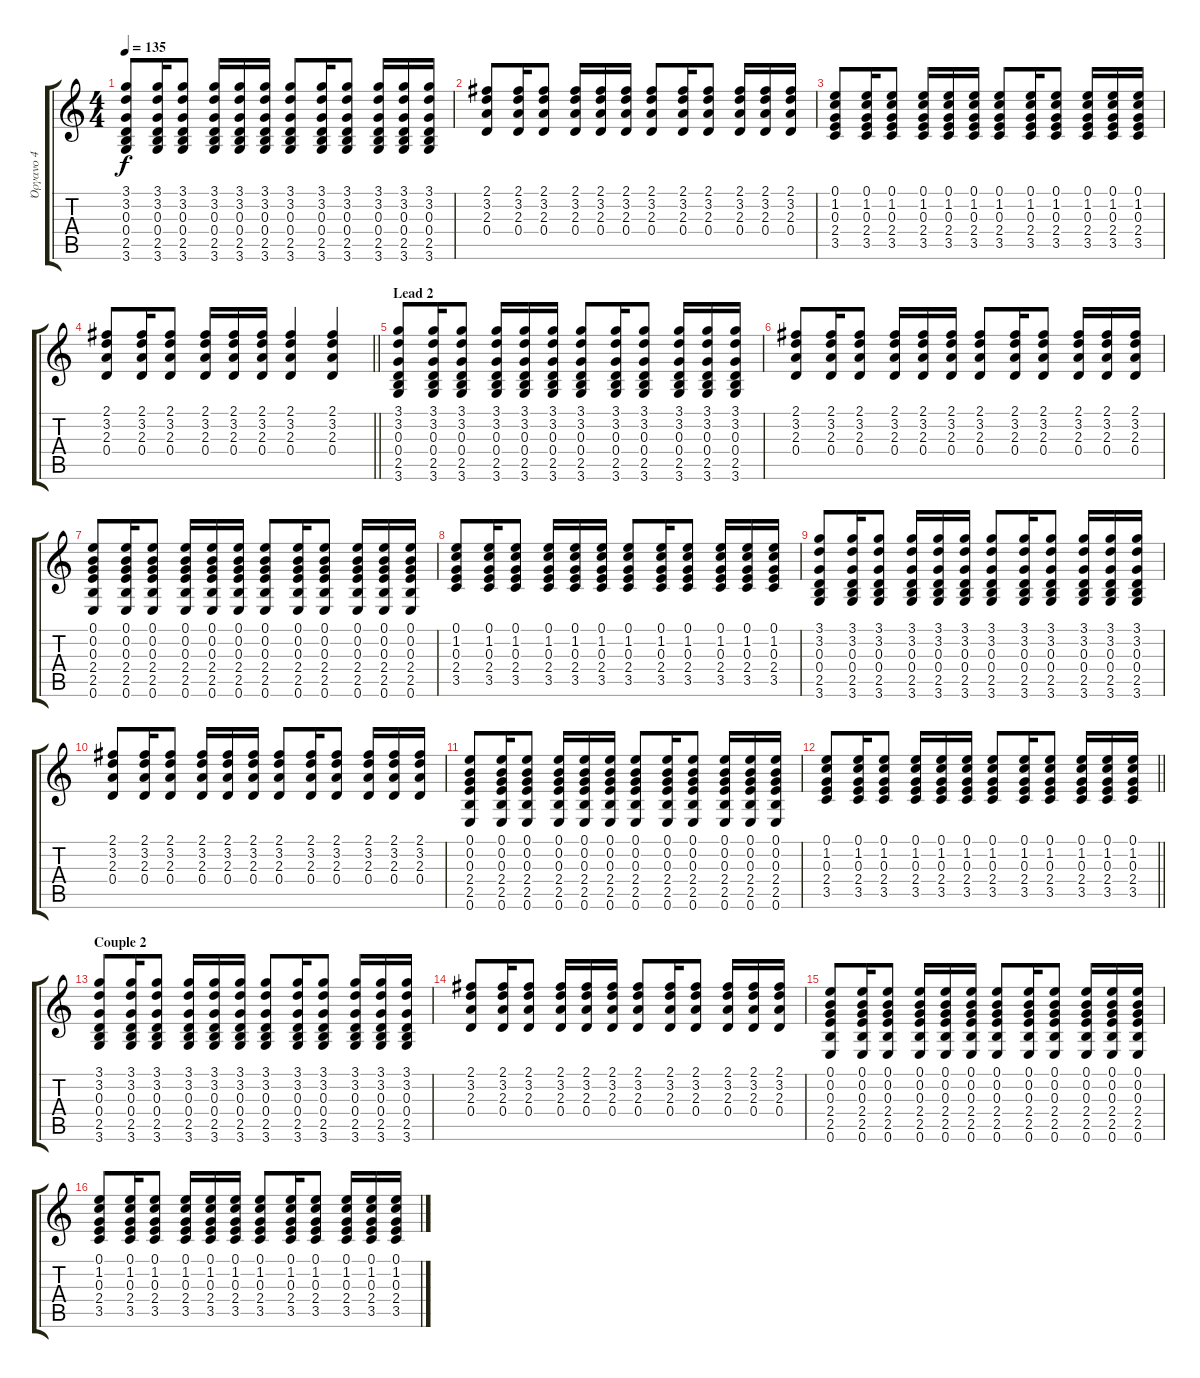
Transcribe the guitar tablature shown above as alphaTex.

\track ("Όργανο 4" "Όργανο 4") {instrument acousticguitarsteel}
\staff {score tabs}
\tuning (E4 B3 G3 D3 A2 E2) {hide}
\ts (4 4)
\tempo 135
\clef g2
\ks c
(3.1 3.2 0.3 0.4 2.5 3.6).8{dy f} (3.1 3.2 0.3 0.4 2.5 3.6).16 (3.1 3.2 0.3 0.4 2.5 3.6).8 (3.1 3.2 0.3 0.4 2.5 3.6).16 (3.1 3.2 0.3 0.4 2.5 3.6).16 (3.1 3.2 0.3 0.4 2.5 3.6).16 (3.1 3.2 0.3 0.4 2.5 3.6).8 (3.1 3.2 0.3 0.4 2.5 3.6).16 (3.1 3.2 0.3 0.4 2.5 3.6).8 (3.1 3.2 0.3 0.4 2.5 3.6).16 (3.1 3.2 0.3 0.4 2.5 3.6).16 (3.1 3.2 0.3 0.4 2.5 3.6).16 |
(2.1 3.2 2.3 0.4).8 (2.1 3.2 2.3 0.4).16 (2.1 3.2 2.3 0.4).8 (2.1 3.2 2.3 0.4).16 (2.1 3.2 2.3 0.4).16 (2.1 3.2 2.3 0.4).16 (2.1 3.2 2.3 0.4).8 (2.1 3.2 2.3 0.4).16 (2.1 3.2 2.3 0.4).8 (2.1 3.2 2.3 0.4).16 (2.1 3.2 2.3 0.4).16 (2.1 3.2 2.3 0.4).16 |
(0.1 1.2 0.3 2.4 3.5).8 (0.1 1.2 0.3 2.4 3.5).16 (0.1 1.2 0.3 2.4 3.5).8 (0.1 1.2 0.3 2.4 3.5).16 (0.1 1.2 0.3 2.4 3.5).16 (0.1 1.2 0.3 2.4 3.5).16 (0.1 1.2 0.3 2.4 3.5).8 (0.1 1.2 0.3 2.4 3.5).16 (0.1 1.2 0.3 2.4 3.5).8 (0.1 1.2 0.3 2.4 3.5).16 (0.1 1.2 0.3 2.4 3.5).16 (0.1 1.2 0.3 2.4 3.5).16 |
\barLineRight lightlight
(2.1 3.2 2.3 0.4).8 (2.1 3.2 2.3 0.4).16 (2.1 3.2 2.3 0.4).8 (2.1 3.2 2.3 0.4).16 (2.1 3.2 2.3 0.4).16 (2.1 3.2 2.3 0.4).16 (2.1 3.2 2.3 0.4).4 (2.1 3.2 2.3 0.4).4 |
\section ("" "Lead 2")
(3.1 3.2 0.3 0.4 2.5 3.6).8 (3.1 3.2 0.3 0.4 2.5 3.6).16 (3.1 3.2 0.3 0.4 2.5 3.6).8 (3.1 3.2 0.3 0.4 2.5 3.6).16 (3.1 3.2 0.3 0.4 2.5 3.6).16 (3.1 3.2 0.3 0.4 2.5 3.6).16 (3.1 3.2 0.3 0.4 2.5 3.6).8 (3.1 3.2 0.3 0.4 2.5 3.6).16 (3.1 3.2 0.3 0.4 2.5 3.6).8 (3.1 3.2 0.3 0.4 2.5 3.6).16 (3.1 3.2 0.3 0.4 2.5 3.6).16 (3.1 3.2 0.3 0.4 2.5 3.6).16 |
(2.1 3.2 2.3 0.4).8 (2.1 3.2 2.3 0.4).16 (2.1 3.2 2.3 0.4).8 (2.1 3.2 2.3 0.4).16 (2.1 3.2 2.3 0.4).16 (2.1 3.2 2.3 0.4).16 (2.1 3.2 2.3 0.4).8 (2.1 3.2 2.3 0.4).16 (2.1 3.2 2.3 0.4).8 (2.1 3.2 2.3 0.4).16 (2.1 3.2 2.3 0.4).16 (2.1 3.2 2.3 0.4).16 |
(0.1 0.2 0.3 2.4 2.5 0.6).8 (0.1 0.2 0.3 2.4 2.5 0.6).16 (0.1 0.2 0.3 2.4 2.5 0.6).8 (0.1 0.2 0.3 2.4 2.5 0.6).16 (0.1 0.2 0.3 2.4 2.5 0.6).16 (0.1 0.2 0.3 2.4 2.5 0.6).16 (0.1 0.2 0.3 2.4 2.5 0.6).8 (0.1 0.2 0.3 2.4 2.5 0.6).16 (0.1 0.2 0.3 2.4 2.5 0.6).8 (0.1 0.2 0.3 2.4 2.5 0.6).16 (0.1 0.2 0.3 2.4 2.5 0.6).16 (0.1 0.2 0.3 2.4 2.5 0.6).16 |
(0.1 1.2 0.3 2.4 3.5).8 (0.1 1.2 0.3 2.4 3.5).16 (0.1 1.2 0.3 2.4 3.5).8 (0.1 1.2 0.3 2.4 3.5).16 (0.1 1.2 0.3 2.4 3.5).16 (0.1 1.2 0.3 2.4 3.5).16 (0.1 1.2 0.3 2.4 3.5).8 (0.1 1.2 0.3 2.4 3.5).16 (0.1 1.2 0.3 2.4 3.5).8 (0.1 1.2 0.3 2.4 3.5).16 (0.1 1.2 0.3 2.4 3.5).16 (0.1 1.2 0.3 2.4 3.5).16 |
(3.1 3.2 0.3 0.4 2.5 3.6).8 (3.1 3.2 0.3 0.4 2.5 3.6).16 (3.1 3.2 0.3 0.4 2.5 3.6).8 (3.1 3.2 0.3 0.4 2.5 3.6).16 (3.1 3.2 0.3 0.4 2.5 3.6).16 (3.1 3.2 0.3 0.4 2.5 3.6).16 (3.1 3.2 0.3 0.4 2.5 3.6).8 (3.1 3.2 0.3 0.4 2.5 3.6).16 (3.1 3.2 0.3 0.4 2.5 3.6).8 (3.1 3.2 0.3 0.4 2.5 3.6).16 (3.1 3.2 0.3 0.4 2.5 3.6).16 (3.1 3.2 0.3 0.4 2.5 3.6).16 |
(2.1 3.2 2.3 0.4).8 (2.1 3.2 2.3 0.4).16 (2.1 3.2 2.3 0.4).8 (2.1 3.2 2.3 0.4).16 (2.1 3.2 2.3 0.4).16 (2.1 3.2 2.3 0.4).16 (2.1 3.2 2.3 0.4).8 (2.1 3.2 2.3 0.4).16 (2.1 3.2 2.3 0.4).8 (2.1 3.2 2.3 0.4).16 (2.1 3.2 2.3 0.4).16 (2.1 3.2 2.3 0.4).16 |
(0.1 0.2 0.3 2.4 2.5 0.6).8 (0.1 0.2 0.3 2.4 2.5 0.6).16 (0.1 0.2 0.3 2.4 2.5 0.6).8 (0.1 0.2 0.3 2.4 2.5 0.6).16 (0.1 0.2 0.3 2.4 2.5 0.6).16 (0.1 0.2 0.3 2.4 2.5 0.6).16 (0.1 0.2 0.3 2.4 2.5 0.6).8 (0.1 0.2 0.3 2.4 2.5 0.6).16 (0.1 0.2 0.3 2.4 2.5 0.6).8 (0.1 0.2 0.3 2.4 2.5 0.6).16 (0.1 0.2 0.3 2.4 2.5 0.6).16 (0.1 0.2 0.3 2.4 2.5 0.6).16 |
\barLineRight lightlight
(0.1 1.2 0.3 2.4 3.5).8 (0.1 1.2 0.3 2.4 3.5).16 (0.1 1.2 0.3 2.4 3.5).8 (0.1 1.2 0.3 2.4 3.5).16 (0.1 1.2 0.3 2.4 3.5).16 (0.1 1.2 0.3 2.4 3.5).16 (0.1 1.2 0.3 2.4 3.5).8 (0.1 1.2 0.3 2.4 3.5).16 (0.1 1.2 0.3 2.4 3.5).8 (0.1 1.2 0.3 2.4 3.5).16 (0.1 1.2 0.3 2.4 3.5).16 (0.1 1.2 0.3 2.4 3.5).16 |
\section ("" "Couple 2")
(3.1 3.2 0.3 0.4 2.5 3.6).8 (3.1 3.2 0.3 0.4 2.5 3.6).16 (3.1 3.2 0.3 0.4 2.5 3.6).8 (3.1 3.2 0.3 0.4 2.5 3.6).16 (3.1 3.2 0.3 0.4 2.5 3.6).16 (3.1 3.2 0.3 0.4 2.5 3.6).16 (3.1 3.2 0.3 0.4 2.5 3.6).8 (3.1 3.2 0.3 0.4 2.5 3.6).16 (3.1 3.2 0.3 0.4 2.5 3.6).8 (3.1 3.2 0.3 0.4 2.5 3.6).16 (3.1 3.2 0.3 0.4 2.5 3.6).16 (3.1 3.2 0.3 0.4 2.5 3.6).16 |
(2.1 3.2 2.3 0.4).8 (2.1 3.2 2.3 0.4).16 (2.1 3.2 2.3 0.4).8 (2.1 3.2 2.3 0.4).16 (2.1 3.2 2.3 0.4).16 (2.1 3.2 2.3 0.4).16 (2.1 3.2 2.3 0.4).8 (2.1 3.2 2.3 0.4).16 (2.1 3.2 2.3 0.4).8 (2.1 3.2 2.3 0.4).16 (2.1 3.2 2.3 0.4).16 (2.1 3.2 2.3 0.4).16 |
(0.1 0.2 0.3 2.4 2.5 0.6).8 (0.1 0.2 0.3 2.4 2.5 0.6).16 (0.1 0.2 0.3 2.4 2.5 0.6).8 (0.1 0.2 0.3 2.4 2.5 0.6).16 (0.1 0.2 0.3 2.4 2.5 0.6).16 (0.1 0.2 0.3 2.4 2.5 0.6).16 (0.1 0.2 0.3 2.4 2.5 0.6).8 (0.1 0.2 0.3 2.4 2.5 0.6).16 (0.1 0.2 0.3 2.4 2.5 0.6).8 (0.1 0.2 0.3 2.4 2.5 0.6).16 (0.1 0.2 0.3 2.4 2.5 0.6).16 (0.1 0.2 0.3 2.4 2.5 0.6).16 |
(0.1 1.2 0.3 2.4 3.5).8 (0.1 1.2 0.3 2.4 3.5).16 (0.1 1.2 0.3 2.4 3.5).8 (0.1 1.2 0.3 2.4 3.5).16 (0.1 1.2 0.3 2.4 3.5).16 (0.1 1.2 0.3 2.4 3.5).16 (0.1 1.2 0.3 2.4 3.5).8 (0.1 1.2 0.3 2.4 3.5).16 (0.1 1.2 0.3 2.4 3.5).8 (0.1 1.2 0.3 2.4 3.5).16 (0.1 1.2 0.3 2.4 3.5).16 (0.1 1.2 0.3 2.4 3.5).16
